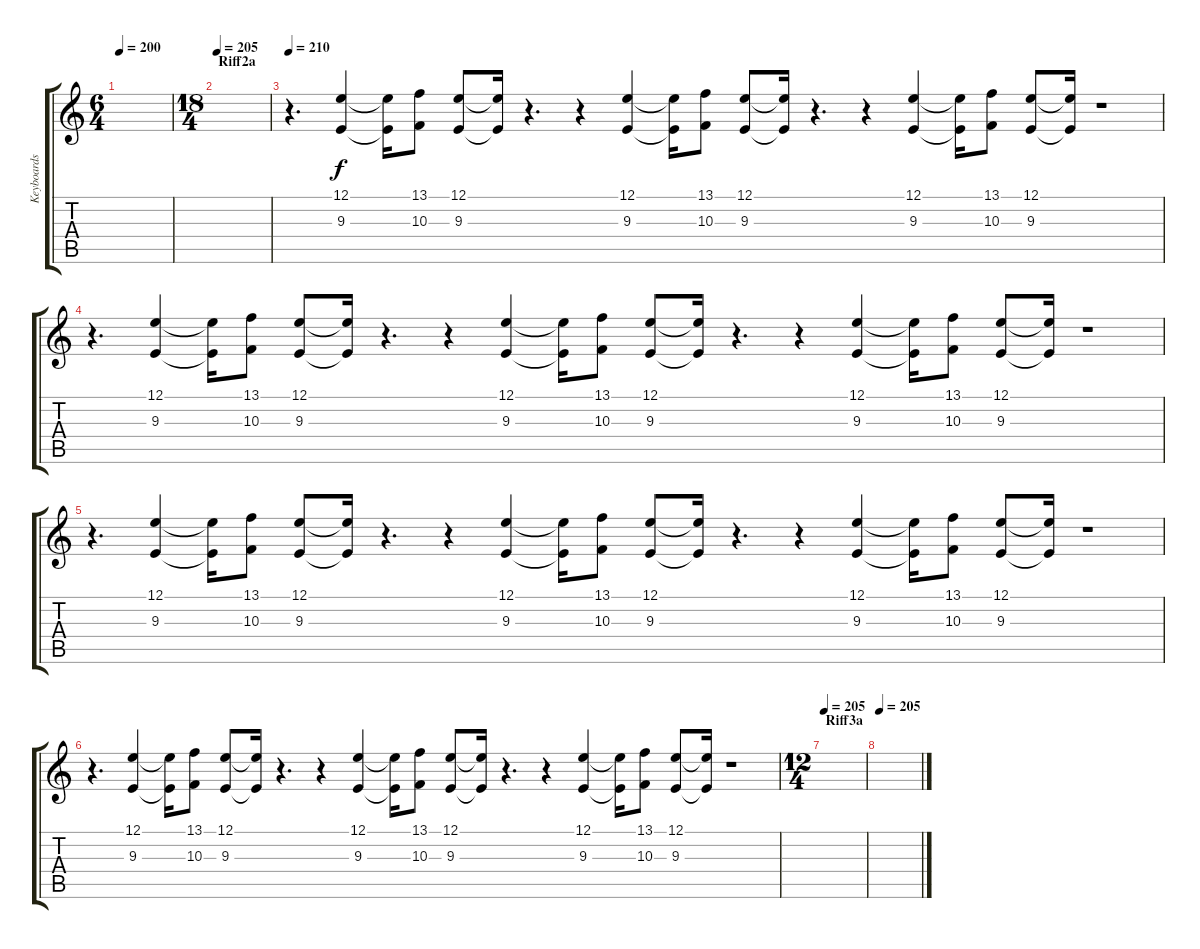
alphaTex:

\track ("Keyboards" "Keyboards") {instrument stringensemble1}
\staff {score tabs}
\tuning (E4 B3 G3 D3 A2 E2) {hide}
\ts (6 4)
\tempo 200
\clef g2
\ks c
|
\ts (18 4)
\section ("" "Riff2a")
\tempo 205
|
\tempo 210
r.4{d} (12.1 9.3).4{volume 14 instrument pad4choir} (12.1{t} 9.3{t}).16 (13.1 10.3).8 (12.1 9.3).8 (12.1{t} 9.3{t}).16 r.4{d} r.4 (12.1 9.3).4 (12.1{t} 9.3{t}).16 (13.1 10.3).8 (12.1 9.3).8 (12.1{t} 9.3{t}).16 r.4{d} r.4 (12.1 9.3).4 (12.1{t} 9.3{t}).16 (13.1 10.3).8 (12.1 9.3).8 (12.1{t} 9.3{t}).16 r.1 |
r.4{d} (12.1 9.3).4{volume 14 instrument pad4choir} (12.1{t} 9.3{t}).16 (13.1 10.3).8 (12.1 9.3).8 (12.1{t} 9.3{t}).16 r.4{d} r.4 (12.1 9.3).4 (12.1{t} 9.3{t}).16 (13.1 10.3).8 (12.1 9.3).8 (12.1{t} 9.3{t}).16 r.4{d} r.4 (12.1 9.3).4 (12.1{t} 9.3{t}).16 (13.1 10.3).8 (12.1 9.3).8 (12.1{t} 9.3{t}).16 r.1 |
r.4{d} (12.1 9.3).4{volume 14 instrument pad4choir} (12.1{t} 9.3{t}).16 (13.1 10.3).8 (12.1 9.3).8 (12.1{t} 9.3{t}).16 r.4{d} r.4 (12.1 9.3).4 (12.1{t} 9.3{t}).16 (13.1 10.3).8 (12.1 9.3).8 (12.1{t} 9.3{t}).16 r.4{d} r.4 (12.1 9.3).4 (12.1{t} 9.3{t}).16 (13.1 10.3).8 (12.1 9.3).8 (12.1{t} 9.3{t}).16 r.1 |
r.4{d} (12.1 9.3).4{volume 14 instrument pad4choir} (12.1{t} 9.3{t}).16 (13.1 10.3).8 (12.1 9.3).8 (12.1{t} 9.3{t}).16 r.4{d} r.4 (12.1 9.3).4 (12.1{t} 9.3{t}).16 (13.1 10.3).8 (12.1 9.3).8 (12.1{t} 9.3{t}).16 r.4{d} r.4 (12.1 9.3).4 (12.1{t} 9.3{t}).16 (13.1 10.3).8 (12.1 9.3).8 (12.1{t} 9.3{t}).16 r.1 |
\ts (12 4)
\section ("" "Riff3a")
\tempo 205
|
\tempo 205
